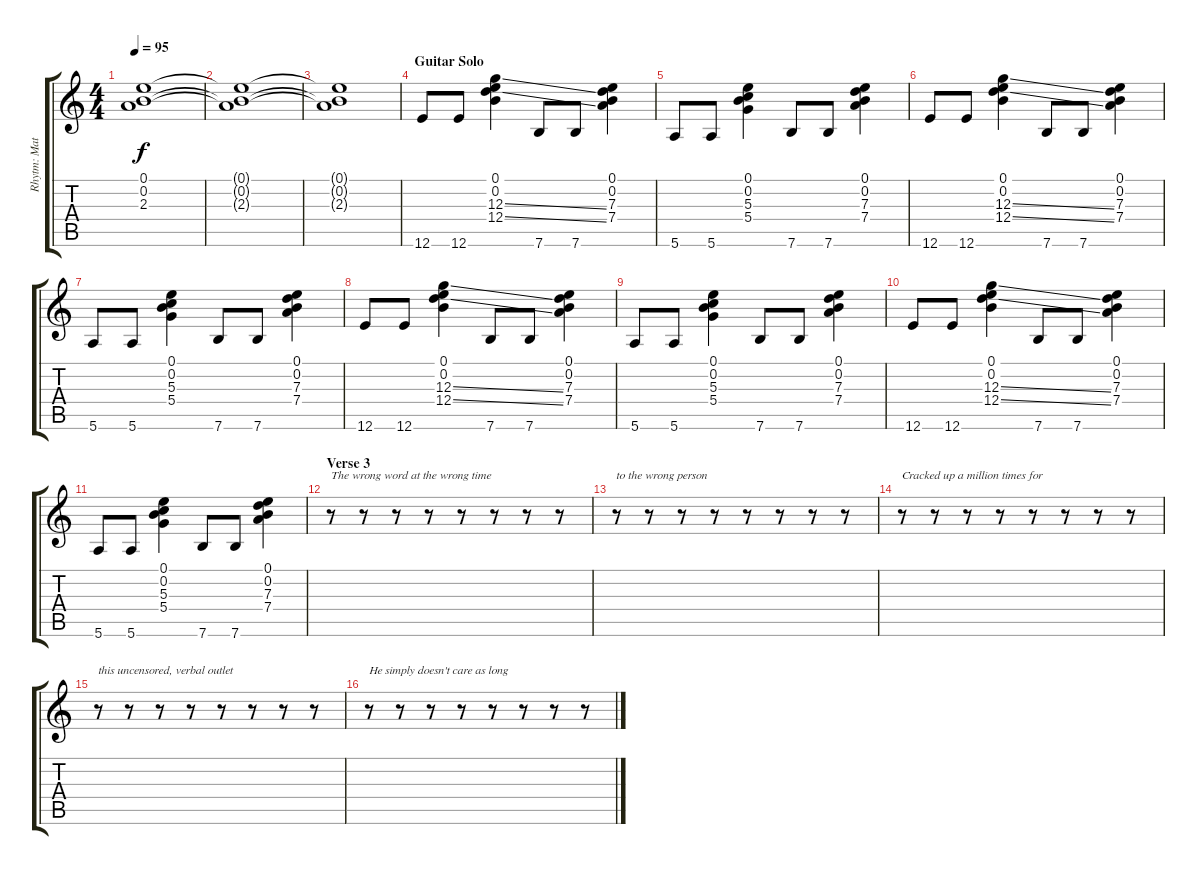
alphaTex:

\track ("Rhytm: Mattias Eklundh" "Rhytm: Mat") {instrument distortionguitar}
\staff {score tabs}
\tuning (E4 B3 G3 D3 A2 E2) {hide}
\ts (4 4)
\tempo 95
\clef g2
\ks c
(0.1{t} 0.2{t} 2.3{t}).1{dy f} |
(0.1{t} 0.2{t} 2.3{t}).1{volume 0} |
(0.1{t} 0.2{t} 2.3{t}).1 |
\section ("" "Guitar Solo")
12.6.8{volume 12} 12.6.8 (0.1 0.2 12.3{ss} 12.4{ss}).4 7.6.8 7.6.8 (0.1 0.2 7.3 7.4).4 |
5.6.8 5.6.8 (0.1 0.2 5.3 5.4).4 7.6.8 7.6.8 (0.1 0.2 7.3 7.4).4 |
12.6.8 12.6.8 (0.1 0.2 12.3{ss} 12.4{ss}).4 7.6.8 7.6.8 (0.1 0.2 7.3 7.4).4 |
5.6.8 5.6.8 (0.1 0.2 5.3 5.4).4 7.6.8 7.6.8 (0.1 0.2 7.3 7.4).4 |
12.6.8 12.6.8 (0.1 0.2 12.3{ss} 12.4{ss}).4 7.6.8 7.6.8 (0.1 0.2 7.3 7.4).4 |
5.6.8 5.6.8 (0.1 0.2 5.3 5.4).4 7.6.8 7.6.8 (0.1 0.2 7.3 7.4).4 |
12.6.8 12.6.8 (0.1 0.2 12.3{ss} 12.4{ss}).4 7.6.8 7.6.8 (0.1 0.2 7.3 7.4).4 |
5.6.8 5.6.8 (0.1 0.2 5.3 5.4).4 7.6.8 7.6.8 (0.1 0.2 7.3 7.4).4 |
\section ("" "Verse 3")
r.8{txt "The wrong word at the wrong time"} r.8 r.8 r.8 r.8 r.8 r.8 r.8 |
r.8{txt "to the wrong person"} r.8 r.8 r.8 r.8 r.8 r.8 r.8 |
r.8{txt "Cracked up a million times for"} r.8 r.8 r.8 r.8 r.8 r.8 r.8 |
r.8{txt "this uncensored, verbal outlet"} r.8 r.8 r.8 r.8 r.8 r.8 r.8 |
r.8{txt "He simply doesn't care as long"} r.8 r.8 r.8 r.8 r.8 r.8 r.8
